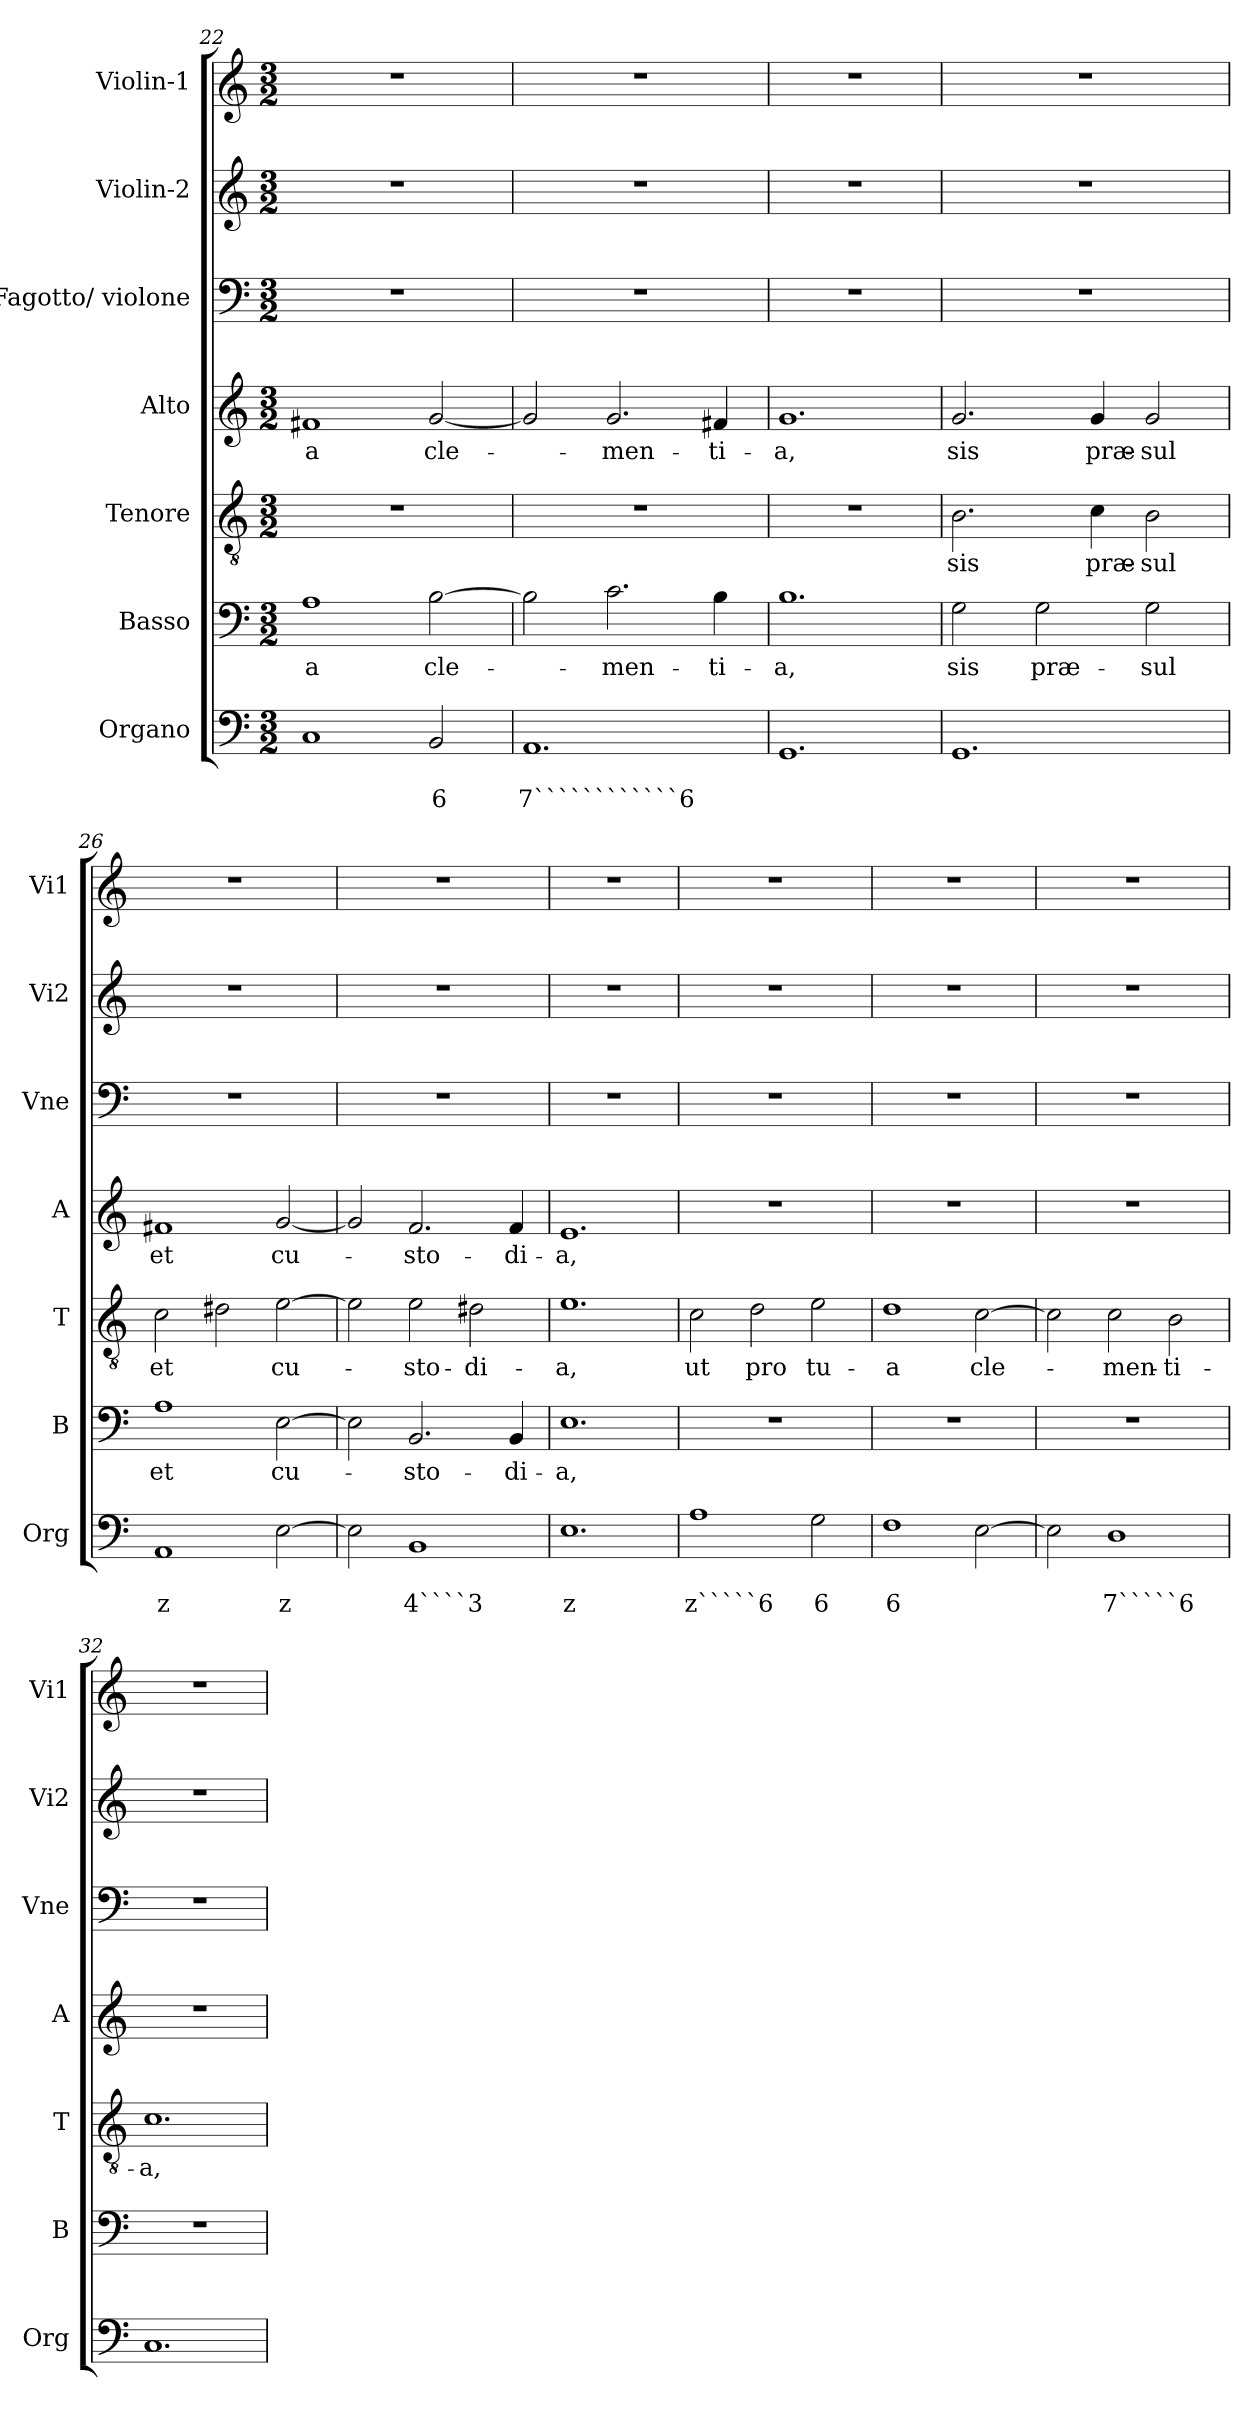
**kern	**text	**text	**kern	**text	**kern	**text	**kern	**text	**kern	**kern	**kern
*part7	*part7	*part7	*part6	*part6	*part5	*part5	*part4	*part4	*part3	*part2	*part1
*staff7	*staff7	*staff7	*staff6	*staff6	*staff5	*staff5	*staff4	*staff4	*staff3	*staff2	*staff1
*I"Organo	*	*	*I"Basso	*	*I"Tenore	*	*I"Alto	*	*I"Fagotto/ violone	*I"Violin-2	*I"Violin-1
*I'Org	*	*	*I'B	*	*I'T	*	*I'A	*	*I'Vne	*I'Vi2	*I'Vi1
*clefF4	*	*	*clefF4	*	*clefGv2	*	*clefG2	*	*clefF4	*clefG2	*clefG2
*k[]	*	*	*k[]	*	*k[]	*	*k[]	*	*k[]	*k[]	*k[]
*C:	*	*	*C:	*	*C:	*	*C:	*	*C:	*C:	*C:
*M3/2	*	*	*M3/2	*	*M3/2	*	*M3/2	*	*M3/2	*M3/2	*M3/2
=22	=22	=22	=22	=22	=22	=22	=22	=22	=22	=22	=22
!	!	!	!	!LO:LY:b	!	!	!	!LO:LY:b	!	!	!
1C	.	.	1A	-a	1.r	.	1f#X	-a	1.r	1.r	1.r
!	!	!LO:LY:b	!	!LO:LY:b	!	!	!	!LO:LY:b	!	!	!
2BB/	.	6	[2B\	cle-	.	.	[2g/	cle-	.	.	.
=23	=23	=23	=23	=23	=23	=23	=23	=23	=23	=23	=23
!	!	!LO:LY:b	!	!	!	!	!	!	!	!	!
1.AA	.	7````````````6	2B\]	.	1.r	.	2g/]	.	1.r	1.r	1.r
!	!	!	!	!LO:LY:b	!	!	!	!LO:LY:b	!	!	!
.	.	.	2.c\	-men-	.	.	2.g/	-men-	.	.	.
!	!	!	!	!LO:LY:b	!	!	!	!LO:LY:b	!	!	!
.	.	.	4B\	-ti-	.	.	4f#X/	-ti-	.	.	.
=24	=24	=24	=24	=24	=24	=24	=24	=24	=24	=24	=24
!	!	!	!	!LO:LY:b	!	!	!	!LO:LY:b	!	!	!
1.GG	.	.	1.B	-a,	1.r	.	1.g	-a,	1.r	1.r	1.r
=25	=25	=25	=25	=25	=25	=25	=25	=25	=25	=25	=25
!	!	!	!	!LO:LY:b	!	!LO:LY:b	!	!LO:LY:b	!	!	!
1.GG	.	.	2G\	sis	2.B\	sis	2.g/	sis	1.r	1.r	1.r
!	!	!	!	!LO:LY:b	!	!	!	!	!	!	!
.	.	.	2G\	præ-	.	.	.	.	.	.	.
!	!	!	!	!	!	!LO:LY:b	!	!LO:LY:b	!	!	!
.	.	.	.	.	4c\	præ-	4g/	præ-	.	.	.
!	!	!	!	!LO:LY:b	!	!LO:LY:b	!	!LO:LY:b	!	!	!
.	.	.	2G\	-sul	2B\	-sul	2g/	-sul	.	.	.
=26	=26	=26	=26	=26	=26	=26	=26	=26	=26	=26	=26
!	!	!LO:LY:b	!	!LO:LY:b	!	!LO:LY:b	!	!LO:LY:b	!	!	!
1AA	.	z	1A	et	2c\	et	1f#X	et	1.r	1.r	1.r
.	.	.	.	.	2d#X\	.	.	.	.	.	.
!	!	!LO:LY:b	!	!LO:LY:b	!	!LO:LY:b	!	!LO:LY:b	!	!	!
[2E\	.	z	[2E\	cu-	[2e\	cu-	[2g/	cu-	.	.	.
!!LO:LB:g=z
=27	=27	=27	=27	=27	=27	=27	=27	=27	=27	=27	=27
2E\]	.	.	2E\]	.	2e\]	.	2g/]	.	1.r	1.r	1.r
!	!	!LO:LY:b	!	!LO:LY:b	!	!LO:LY:b	!	!LO:LY:b	!	!	!
1BB	.	4````3	2.BB/	-sto-	2e\	-sto-	2.f/	-sto-	.	.	.
!	!	!	!	!	!	!LO:LY:b	!	!	!	!	!
.	.	.	.	.	2d#X\	-di-	.	.	.	.	.
!	!	!	!	!LO:LY:b	!	!	!	!LO:LY:b	!	!	!
.	.	.	4BB/	-di-	.	.	4f/	-di-	.	.	.
=28	=28	=28	=28	=28	=28	=28	=28	=28	=28	=28	=28
!	!	!LO:LY:b	!	!LO:LY:b	!	!LO:LY:b	!	!LO:LY:b	!	!	!
1.E	.	z	1.E	-a,	1.e	-a,	1.e	-a,	1.r	1.r	1.r
=29	=29	=29	=29	=29	=29	=29	=29	=29	=29	=29	=29
!	!	!LO:LY:b	!	!	!	!LO:LY:b	!	!	!	!	!
1A	.	z`````6	1.r	.	2c\	ut	1.r	.	1.r	1.r	1.r
!	!	!	!	!	!	!LO:LY:b	!	!	!	!	!
.	.	.	.	.	2d\	pro	.	.	.	.	.
!	!	!LO:LY:b	!	!	!	!LO:LY:b	!	!	!	!	!
2G\	.	6	.	.	2e\	tu-	.	.	.	.	.
=30	=30	=30	=30	=30	=30	=30	=30	=30	=30	=30	=30
!	!	!LO:LY:b	!	!	!	!LO:LY:b	!	!	!	!	!
1F	.	6	1.r	.	1d	-a	1.r	.	1.r	1.r	1.r
!	!	!	!	!	!	!LO:LY:b	!	!	!	!	!
[2E\	.	.	.	.	[2c\	cle-	.	.	.	.	.
=31	=31	=31	=31	=31	=31	=31	=31	=31	=31	=31	=31
2E\]	.	.	1.r	.	2c\]	.	1.r	.	1.r	1.r	1.r
!	!	!LO:LY:b	!	!	!	!LO:LY:b	!	!	!	!	!
1D	.	7`````6	.	.	2c\	-men-	.	.	.	.	.
!	!	!	!	!	!	!LO:LY:b	!	!	!	!	!
.	.	.	.	.	2B\	-ti-	.	.	.	.	.
=32	=32	=32	=32	=32	=32	=32	=32	=32	=32	=32	=32
!	!	!	!	!	!	!LO:LY:b	!	!	!	!	!
1.C	.	.	1.r	.	1.c	-a,	1.r	.	1.r	1.r	1.r
=	=	=	=	=	=	=	=	=	=	=	=
*-	*-	*-	*-	*-	*-	*-	*-	*-	*-	*-	*-
